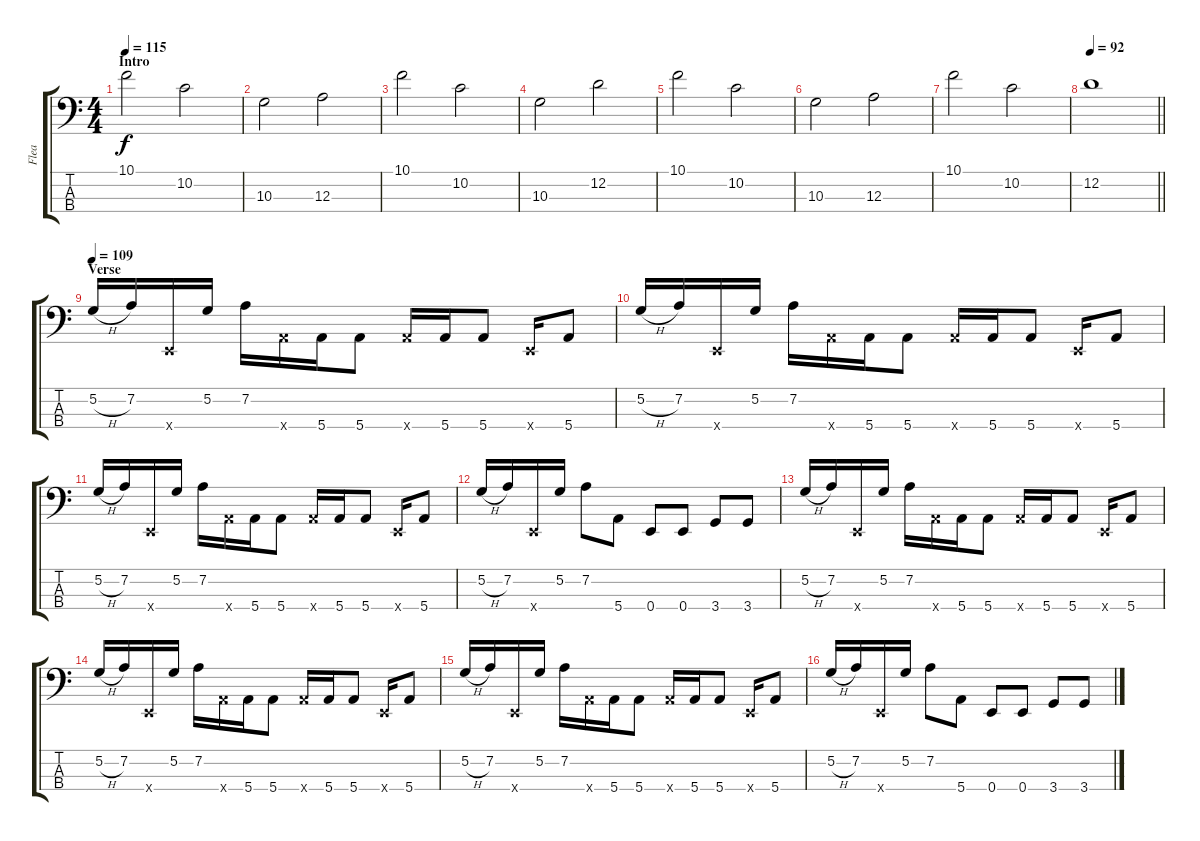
\track ("Flea" "Flea") {instrument slapbass1}
\staff {score tabs}
\tuning (G2 D2 A1 E1) {hide}
\ts (4 4)
\section ("" "Intro")
\tempo 115
\tempo 104
\tempo 115
\clef f4
\ks c
10.1.2{dy f instrument slapbass1} 10.2.2 |
10.3.2 12.3.2 |
10.1.2 10.2.2 |
10.3.2 12.2.2 |
10.1.2 10.2.2 |
10.3.2 12.3.2 |
10.1.2 10.2.2 |
\tempo 92
\barLineRight lightlight
12.2.1 |
\section ("" "Verse")
\tempo 109
5.2{h}.16 7.2.16 0.4{x}.16 5.2.16 7.2.16 5.4{x}.16 5.4.16 5.4.8 5.4{x}.16 5.4.16 5.4.8 0.4{x}.16 5.4.8 |
5.2{h}.16 7.2.16 0.4{x}.16 5.2.16 7.2.16 5.4{x}.16 5.4.16 5.4.8 5.4{x}.16 5.4.16 5.4.8 0.4{x}.16 5.4.8 |
5.2{h}.16 7.2.16 0.4{x}.16 5.2.16 7.2.16 5.4{x}.16 5.4.16 5.4.8 5.4{x}.16 5.4.16 5.4.8 0.4{x}.16 5.4.8 |
5.2{h}.16 7.2.16 0.4{x}.16 5.2.16 7.2.8 5.4.8 0.4.8 0.4.8 3.4.8 3.4.8 |
5.2{h}.16 7.2.16 0.4{x}.16 5.2.16 7.2.16 5.4{x}.16 5.4.16 5.4.8 5.4{x}.16 5.4.16 5.4.8 0.4{x}.16 5.4.8 |
5.2{h}.16 7.2.16 0.4{x}.16 5.2.16 7.2.16 5.4{x}.16 5.4.16 5.4.8 5.4{x}.16 5.4.16 5.4.8 0.4{x}.16 5.4.8 |
5.2{h}.16 7.2.16 0.4{x}.16 5.2.16 7.2.16 5.4{x}.16 5.4.16 5.4.8 5.4{x}.16 5.4.16 5.4.8 0.4{x}.16 5.4.8 |
5.2{h}.16 7.2.16 0.4{x}.16 5.2.16 7.2.8 5.4.8 0.4.8 0.4.8 3.4.8 3.4.8
